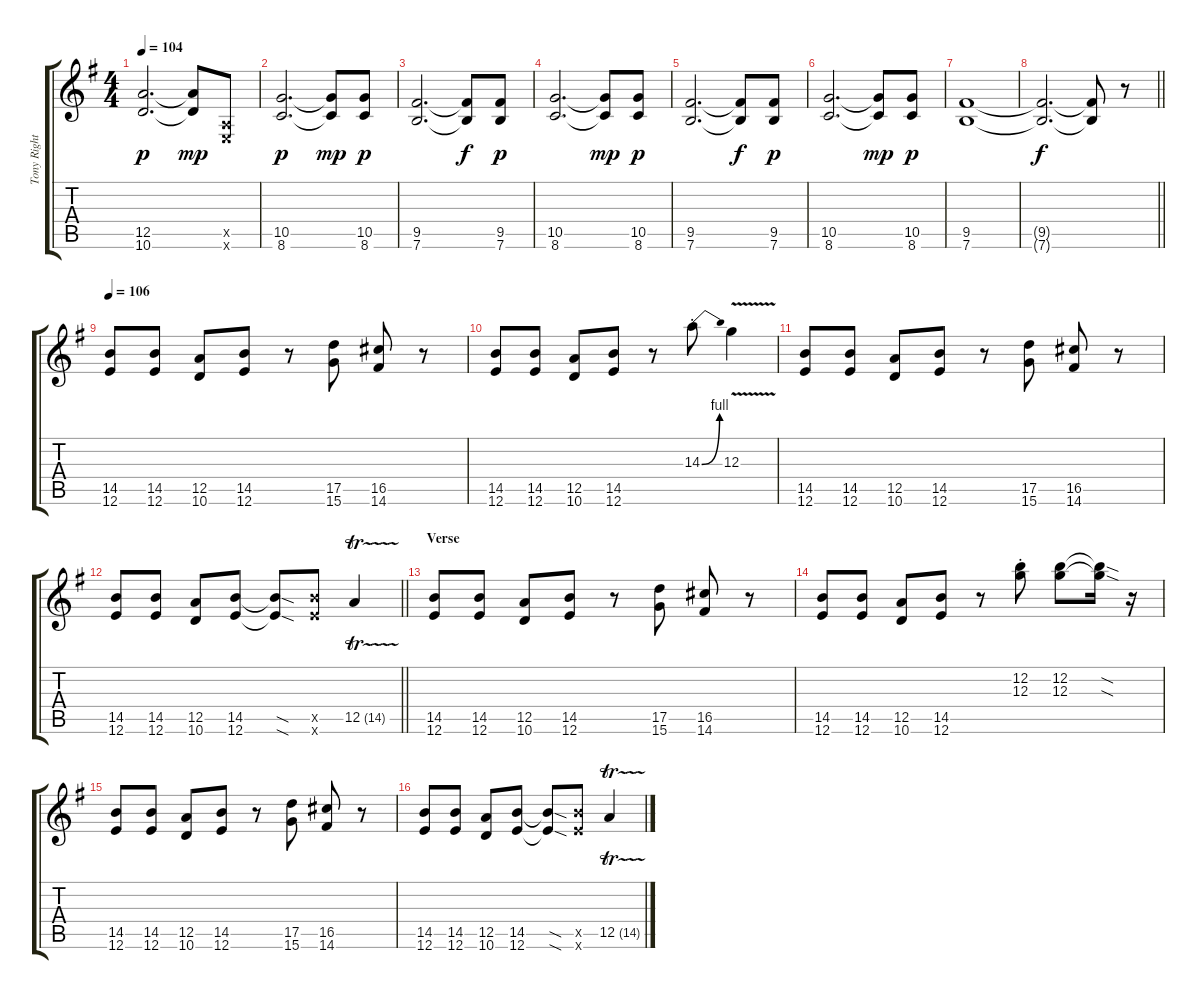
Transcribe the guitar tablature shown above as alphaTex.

\track ("Tony Right channel" "Tony Right") {instrument overdrivenguitar}
\staff {score tabs}
\tuning (E4 B3 G3 D3 A2 E2) {hide}
\ts (4 4)
\tempo 104
\clef g2
\ks eminor
(12.5 10.6).2{d dy p volume 10} (12.5{t} 10.6{t}).8{dy mp} (0.5{x} 0.6{x}).8{volume 13} |
(10.5 8.6).2{d dy p volume 10} (10.5{t} 8.6{t}).8{dy mp} (10.5 8.6).8{dy p volume 13} |
(9.5 7.6).2{d volume 10} (9.5{t} 7.6{t}).8{dy f} (9.5 7.6).8{dy p volume 13} |
(10.5 8.6).2{d volume 10} (10.5{t} 8.6{t}).8{dy mp} (10.5 8.6).8{dy p volume 13} |
(9.5 7.6).2{d volume 10} (9.5{t} 7.6{t}).8{dy f} (9.5 7.6).8{dy p volume 13} |
(10.5 8.6).2{d volume 10} (10.5{t} 8.6{t}).8{dy mp} (10.5 8.6).8{dy p volume 13} |
(9.5 7.6).1{volume 5} |
\barLineRight lightlight
(9.5{t} 7.6{t}).2{d dy f} (9.5{t} 7.6{t}).8 r.8{volume 13} |
\section ("" "")
\tempo 106
(14.5 12.6).8 (14.5 12.6).8 (12.5 10.6).8 (14.5 12.6).8 r.8 (17.5 15.6).8 (16.5 14.6).8 r.8 |
(14.5 12.6).8 (14.5 12.6).8 (12.5 10.6).8 (14.5 12.6).8 r.8 14.3{be (bend 0 0 60 4) st}.8 12.3{v}.4 |
(14.5 12.6).8 (14.5 12.6).8 (12.5 10.6).8 (14.5 12.6).8 r.8 (17.5 15.6).8 (16.5 14.6).8 r.8 |
\barLineRight lightlight
(14.5 12.6).8 (14.5 12.6).8 (12.5 10.6).8 (14.5 12.6).8 (14.5{sod t} 12.6{sod t}).8 (14.5{x} 12.6{x}).8 12.5{tr (14 32)}.4 |
\section ("" "Verse")
(14.5 12.6).8 (14.5 12.6).8 (12.5 10.6).8 (14.5 12.6).8 r.8 (17.5 15.6).8 (16.5 14.6).8 r.8 |
(14.5 12.6).8 (14.5 12.6).8 (12.5 10.6).8 (14.5 12.6).8 r.8 (12.2{st} 12.3{st}).8 (12.2 12.3).8 (12.2{sod t} 12.3{sod t}).16 r.16 |
(14.5 12.6).8 (14.5 12.6).8 (12.5 10.6).8 (14.5 12.6).8 r.8 (17.5 15.6).8 (16.5 14.6).8 r.8 |
(14.5 12.6).8 (14.5 12.6).8 (12.5 10.6).8 (14.5 12.6).8 (14.5{sod t} 12.6{sod t}).8 (14.5{x} 12.6{x}).8 12.5{tr (14 32)}.4
